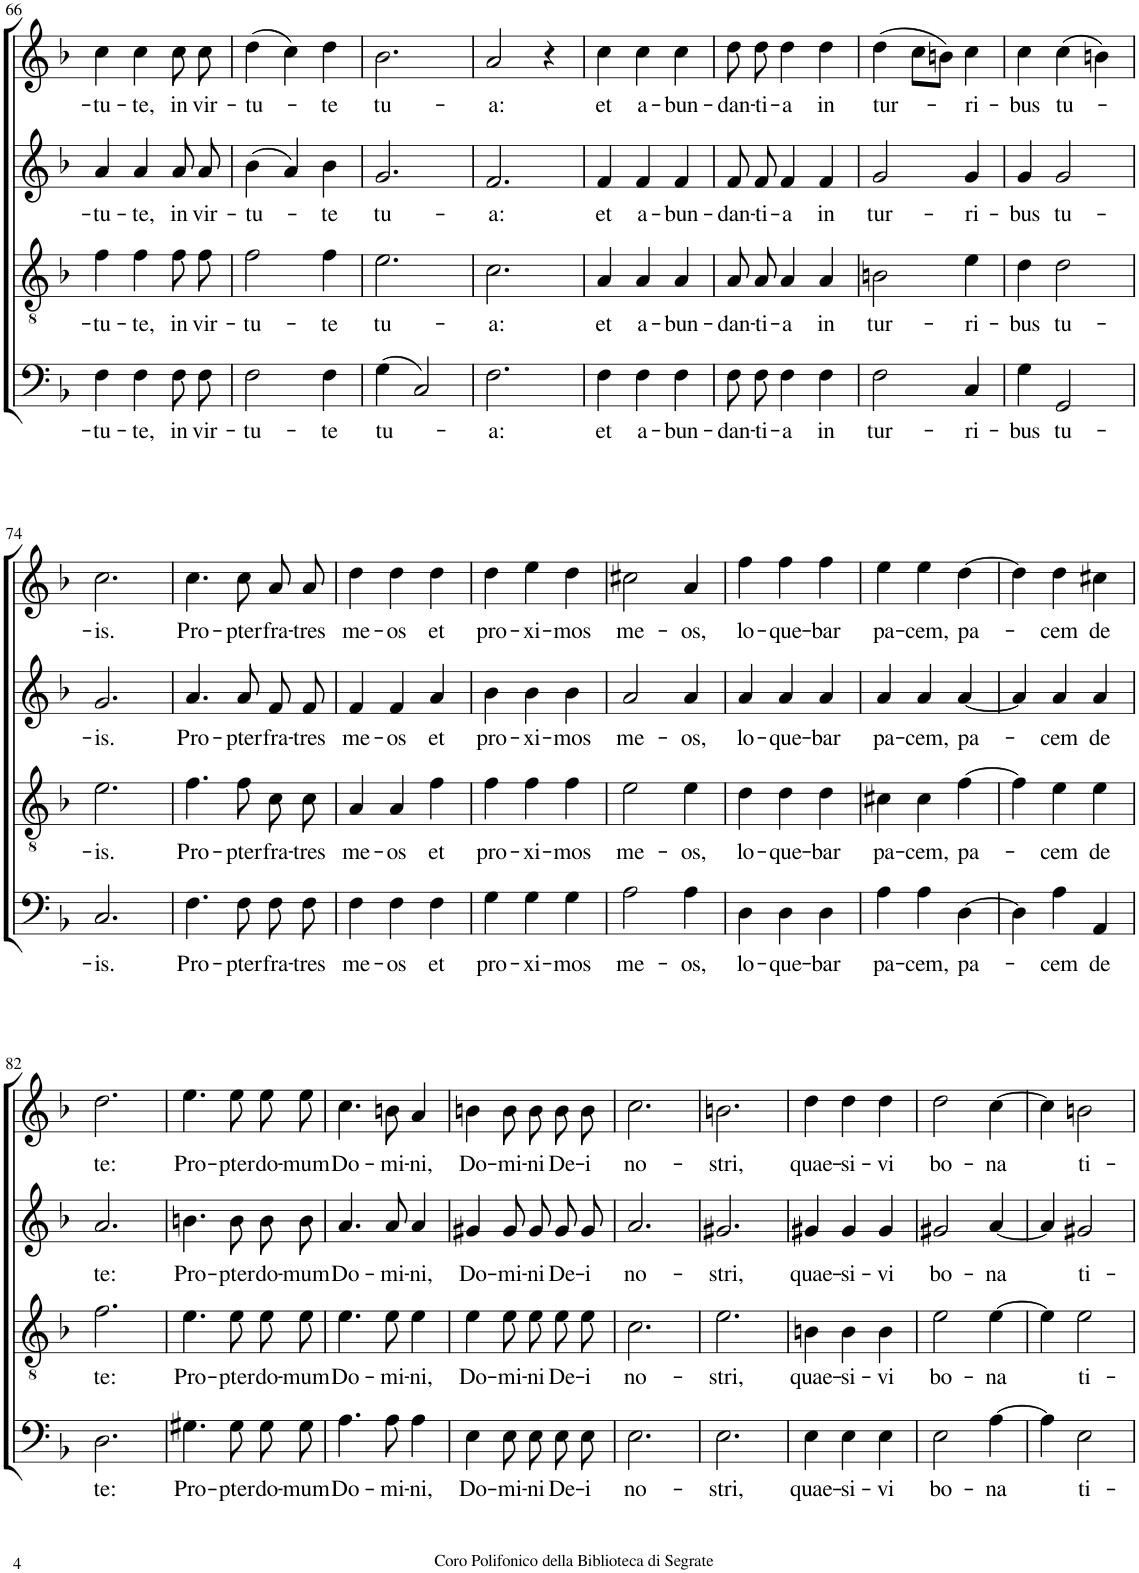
**kern	**text	**kern	**text	**kern	**text	**kern	**text
*part4	*part4	*part3	*part3	*part2	*part2	*part1	*part1
*staff4	*staff4	*staff3	*staff3	*staff2	*staff2	*staff1	*staff1
*I"Bassi	*	*I"Tenori	*	*I"Contralti	*	*I"Soprani	*
!!LO:PB:g=z
*clefF4	*	*clefGv2	*	*clefG2	*	*clefG2	*
*	*	*	*	*	*	*Trd1c2	*
*k[b-]	*	*k[b-]	*	*k[b-]	*	*k[b-]	*
*F:	*	*F:	*	*F:	*	*F:	*
*M3/4	*	*M3/4	*	*M3/4	*	*M3/4	*
=66	=66	=66	=66	=66	=66	=66	=66
!	!LO:LY:b	!	!LO:LY:b	!	!LO:LY:b	!	!LO:LY:b
4F\	-tu-	4f\	-tu-	4a/	-tu-	4cc\	-tu-
!	!LO:LY:b	!	!LO:LY:b	!	!LO:LY:b	!	!LO:LY:b
4F\	-te,	4f\	-te,	4a/	-te,	4cc\	-te,
!	!LO:LY:b	!	!LO:LY:b	!	!LO:LY:b	!	!LO:LY:b
8F\L	in	8f\L	in	8a/L	in	8cc\	in
!	!LO:LY:b	!	!LO:LY:b	!	!LO:LY:b	!	!LO:LY:b
8F\J	vir-	8f\J	vir-	8a/J	vir-	8cc\	vir-
=67	=67	=67	=67	=67	=67	=67	=67
!	!LO:LY:b	!	!LO:LY:b	!	!LO:LY:b	!	!LO:LY:b
2F\	-tu-	2f\	-tu-	(4b-\	-tu-	(4dd\	-tu-
.	.	.	.	4a/)	.	4cc\)	.
!	!LO:LY:b	!	!LO:LY:b	!	!LO:LY:b	!	!LO:LY:b
4F\	-te	4f\	-te	4b-\	-te	4dd\	-te
=68	=68	=68	=68	=68	=68	=68	=68
!	!LO:LY:b	!	!LO:LY:b	!	!LO:LY:b	!	!LO:LY:b
(4G\	tu-	2.e\	tu-	2.g/	tu-	2.b-\	tu-
2C/)	.	.	.	.	.	.	.
=69	=69	=69	=69	=69	=69	=69	=69
!	!LO:LY:b	!	!LO:LY:b	!	!LO:LY:b	!	!LO:LY:b
2.F\	-a:	2.c\	-a:	2.f/	-a:	2a/	-a:
.	.	.	.	.	.	4r	.
=70	=70	=70	=70	=70	=70	=70	=70
!	!LO:LY:b	!	!LO:LY:b	!	!LO:LY:b	!	!LO:LY:b
4F\	et	4A/	et	4f/	et	4cc\	et
!	!LO:LY:b	!	!LO:LY:b	!	!LO:LY:b	!	!LO:LY:b
4F\	a-	4A/	a-	4f/	a-	4cc\	a-
!	!LO:LY:b	!	!LO:LY:b	!	!LO:LY:b	!	!LO:LY:b
4F\	-bun-	4A/	-bun-	4f/	-bun-	4cc\	-bun-
=71	=71	=71	=71	=71	=71	=71	=71
!	!LO:LY:b	!	!LO:LY:b	!	!LO:LY:b	!	!LO:LY:b
8F\L	-dan-	8A/L	-dan-	8f/L	-dan-	8dd\	-dan-
!	!LO:LY:b	!	!LO:LY:b	!	!LO:LY:b	!	!LO:LY:b
8F\J	-ti-	8A/J	-ti-	8f/J	-ti-	8dd\	-ti-
!	!LO:LY:b	!	!LO:LY:b	!	!LO:LY:b	!	!LO:LY:b
4F\	-a	4A/	-a	4f/	-a	4dd\	-a
!	!LO:LY:b	!	!LO:LY:b	!	!LO:LY:b	!	!LO:LY:b
4F\	in	4A/	in	4f/	in	4dd\	in
=72	=72	=72	=72	=72	=72	=72	=72
!	!LO:LY:b	!	!LO:LY:b	!	!LO:LY:b	!	!LO:LY:b
2F\	tur-	2Bn\	tur-	2g/	tur-	(4dd\	tur-
.	.	.	.	.	.	8cc\L	.
.	.	.	.	.	.	8bn\J)	.
!	!LO:LY:b	!	!LO:LY:b	!	!LO:LY:b	!	!LO:LY:b
4C/	-ri-	4e\	-ri-	4g/	-ri-	4cc\	-ri-
=73	=73	=73	=73	=73	=73	=73	=73
!	!LO:LY:b	!	!LO:LY:b	!	!LO:LY:b	!	!LO:LY:b
4G\	-bus	4d\	-bus	4g/	-bus	4cc\	-bus
!	!LO:LY:b	!	!LO:LY:b	!	!LO:LY:b	!	!LO:LY:b
2GG/	tu-	2d\	tu-	2g/	tu-	(4cc\	tu-
.	.	.	.	.	.	4bn\)	.
!!LO:LB:g=z
=74	=74	=74	=74	=74	=74	=74	=74
!	!LO:LY:b	!	!LO:LY:b	!	!LO:LY:b	!	!LO:LY:b
2.C/	-is.	2.e\	-is.	2.g/	-is.	2.cc\	-is.
=75	=75	=75	=75	=75	=75	=75	=75
!	!LO:LY:b	!	!LO:LY:b	!	!LO:LY:b	!	!LO:LY:b
4.F\	Pro-	4.f\	Pro-	4.a/	Pro-	4.cc\	Pro-
!	!LO:LY:b	!	!LO:LY:b	!	!LO:LY:b	!	!LO:LY:b
8F\	-pter	8f\	-pter	8a/	-pter	8cc\	-pter
!	!LO:LY:b	!	!LO:LY:b	!	!LO:LY:b	!	!LO:LY:b
8F\L	fra-	8c\L	fra-	8f/L	fra-	8a/	fra-
!	!LO:LY:b	!	!LO:LY:b	!	!LO:LY:b	!	!LO:LY:b
8F\J	-tres	8c\J	-tres	8f/J	-tres	8a/	-tres
=76	=76	=76	=76	=76	=76	=76	=76
!	!LO:LY:b	!	!LO:LY:b	!	!LO:LY:b	!	!LO:LY:b
4F\	me-	4A/	me-	4f/	me-	4dd\	me-
!	!LO:LY:b	!	!LO:LY:b	!	!LO:LY:b	!	!LO:LY:b
4F\	-os	4A/	-os	4f/	-os	4dd\	-os
!	!LO:LY:b	!	!LO:LY:b	!	!LO:LY:b	!	!LO:LY:b
4F\	et	4f\	et	4a/	et	4dd\	et
=77	=77	=77	=77	=77	=77	=77	=77
!	!LO:LY:b	!	!LO:LY:b	!	!LO:LY:b	!	!LO:LY:b
4G\	pro-	4f\	pro-	4b-\	pro-	4dd\	pro-
!	!LO:LY:b	!	!LO:LY:b	!	!LO:LY:b	!	!LO:LY:b
4G\	-xi-	4f\	-xi-	4b-\	-xi-	4ee\	-xi-
!	!LO:LY:b	!	!LO:LY:b	!	!LO:LY:b	!	!LO:LY:b
4G\	-mos	4f\	-mos	4b-\	-mos	4dd\	-mos
=78	=78	=78	=78	=78	=78	=78	=78
!	!LO:LY:b	!	!LO:LY:b	!	!LO:LY:b	!	!LO:LY:b
2A\	me-	2e\	me-	2a/	me-	2cc#X\	me-
!	!LO:LY:b	!	!LO:LY:b	!	!LO:LY:b	!	!LO:LY:b
4A\	-os,	4e\	-os,	4a/	-os,	4a/	-os,
=79	=79	=79	=79	=79	=79	=79	=79
!	!LO:LY:b	!	!LO:LY:b	!	!LO:LY:b	!	!LO:LY:b
4D\	lo-	4d\	lo-	4a/	lo-	4ff\	lo-
!	!LO:LY:b	!	!LO:LY:b	!	!LO:LY:b	!	!LO:LY:b
4D\	-que-	4d\	-que-	4a/	-que-	4ff\	-que-
!	!LO:LY:b	!	!LO:LY:b	!	!LO:LY:b	!	!LO:LY:b
4D\	-bar	4d\	-bar	4a/	-bar	4ff\	-bar
=80	=80	=80	=80	=80	=80	=80	=80
!	!LO:LY:b	!	!LO:LY:b	!	!LO:LY:b	!	!LO:LY:b
4A\	pa-	4c#X\	pa-	4a/	pa-	4ee\	pa-
!	!LO:LY:b	!	!LO:LY:b	!	!LO:LY:b	!	!LO:LY:b
4A\	-cem,	4c#\	-cem,	4a/	-cem,	4ee\	-cem,
!	!LO:LY:b	!	!LO:LY:b	!	!LO:LY:b	!	!LO:LY:b
[4D\	pa-	[4f\	pa-	[4a/	pa-	[4dd\	pa-
=81	=81	=81	=81	=81	=81	=81	=81
4D\]	.	4f\]	.	4a/]	.	4dd\]	.
!	!LO:LY:b	!	!LO:LY:b	!	!LO:LY:b	!	!LO:LY:b
4A\	-cem	4e\	-cem	4a/	-cem	4dd\	-cem
!	!LO:LY:b	!	!LO:LY:b	!	!LO:LY:b	!	!LO:LY:b
4AA/	de	4e\	de	4a/	de	4cc#X\	de
!!LO:LB:g=z
=82	=82	=82	=82	=82	=82	=82	=82
!	!LO:LY:b	!	!LO:LY:b	!	!LO:LY:b	!	!LO:LY:b
2.D\	te:	2.f\	te:	2.a/	te:	2.dd\	te:
=83	=83	=83	=83	=83	=83	=83	=83
!	!LO:LY:b	!	!LO:LY:b	!	!LO:LY:b	!	!LO:LY:b
4.G#X\	Pro-	4.e\	Pro-	4.bn\	Pro-	4.ee\	Pro-
!	!LO:LY:b	!	!LO:LY:b	!	!LO:LY:b	!	!LO:LY:b
8G#\	-pter	8e\	-pter	8b\	-pter	8ee\	-pter
!	!LO:LY:b	!	!LO:LY:b	!	!LO:LY:b	!	!LO:LY:b
8G#\L	do-	8e\L	do-	8b\L	do-	8ee\	do-
!	!LO:LY:b	!	!LO:LY:b	!	!LO:LY:b	!	!LO:LY:b
8G#\J	-mum	8e\J	-mum	8b\J	-mum	8ee\	-mum
=84	=84	=84	=84	=84	=84	=84	=84
!	!LO:LY:b	!	!LO:LY:b	!	!LO:LY:b	!	!LO:LY:b
4.A\	Do-	4.e\	Do-	4.a/	Do-	4.cc\	Do-
!	!LO:LY:b	!	!LO:LY:b	!	!LO:LY:b	!	!LO:LY:b
8A\	-mi-	8e\	-mi-	8a/	-mi-	8bn\	-mi-
!	!LO:LY:b	!	!LO:LY:b	!	!LO:LY:b	!	!LO:LY:b
4A\	-ni,	4e\	-ni,	4a/	-ni,	4a/	-ni,
=85	=85	=85	=85	=85	=85	=85	=85
!	!LO:LY:b	!	!LO:LY:b	!	!LO:LY:b	!	!LO:LY:b
4E\	Do-	4e\	Do-	4g#X/	Do-	4bn\	Do-
!	!LO:LY:b	!	!LO:LY:b	!	!LO:LY:b	!	!LO:LY:b
8E\L	-mi-	8e\L	-mi-	8g#/L	-mi-	8b\	-mi-
!	!LO:LY:b	!	!LO:LY:b	!	!LO:LY:b	!	!LO:LY:b
8E\J	-ni	8e\J	-ni	8g#/J	-ni	8b\	-ni
!	!LO:LY:b	!	!LO:LY:b	!	!LO:LY:b	!	!LO:LY:b
8E\L	De-	8e\L	De-	8g#/L	De-	8b\	De-
!	!LO:LY:b	!	!LO:LY:b	!	!LO:LY:b	!	!LO:LY:b
8E\J	-i	8e\J	-i	8g#/J	-i	8b\	-i
=86	=86	=86	=86	=86	=86	=86	=86
!	!LO:LY:b	!	!LO:LY:b	!	!LO:LY:b	!	!LO:LY:b
2.E\	no-	2.c\	no-	2.a/	no-	2.cc\	no-
=87	=87	=87	=87	=87	=87	=87	=87
!	!LO:LY:b	!	!LO:LY:b	!	!LO:LY:b	!	!LO:LY:b
2.E\	-stri,	2.e\	-stri,	2.g#X/	-stri,	2.bn\	-stri,
=88	=88	=88	=88	=88	=88	=88	=88
!	!LO:LY:b	!	!LO:LY:b	!	!LO:LY:b	!	!LO:LY:b
4E\	quae-	4Bn\	quae-	4g#X/	quae-	4dd\	quae-
!	!LO:LY:b	!	!LO:LY:b	!	!LO:LY:b	!	!LO:LY:b
4E\	-si-	4B\	-si-	4g#/	-si-	4dd\	-si-
!	!LO:LY:b	!	!LO:LY:b	!	!LO:LY:b	!	!LO:LY:b
4E\	-vi	4B\	-vi	4g#/	-vi	4dd\	-vi
=89	=89	=89	=89	=89	=89	=89	=89
!	!LO:LY:b	!	!LO:LY:b	!	!LO:LY:b	!	!LO:LY:b
2E\	bo-	2e\	bo-	2g#X/	bo-	2dd\	bo-
!	!LO:LY:b	!	!LO:LY:b	!	!LO:LY:b	!	!LO:LY:b
[4A\	-na	[4e\	-na	[4a/	-na	[4cc\	-na
=90	=90	=90	=90	=90	=90	=90	=90
4A\]	.	4e\]	.	4a/]	.	4cc\]	.
!	!LO:LY:b	!	!LO:LY:b	!	!LO:LY:b	!	!LO:LY:b
2E\	ti-	2e\	ti-	2g#X/	ti-	2bn\	ti-
=	=	=	=	=	=	=	=
*-	*-	*-	*-	*-	*-	*-	*-
